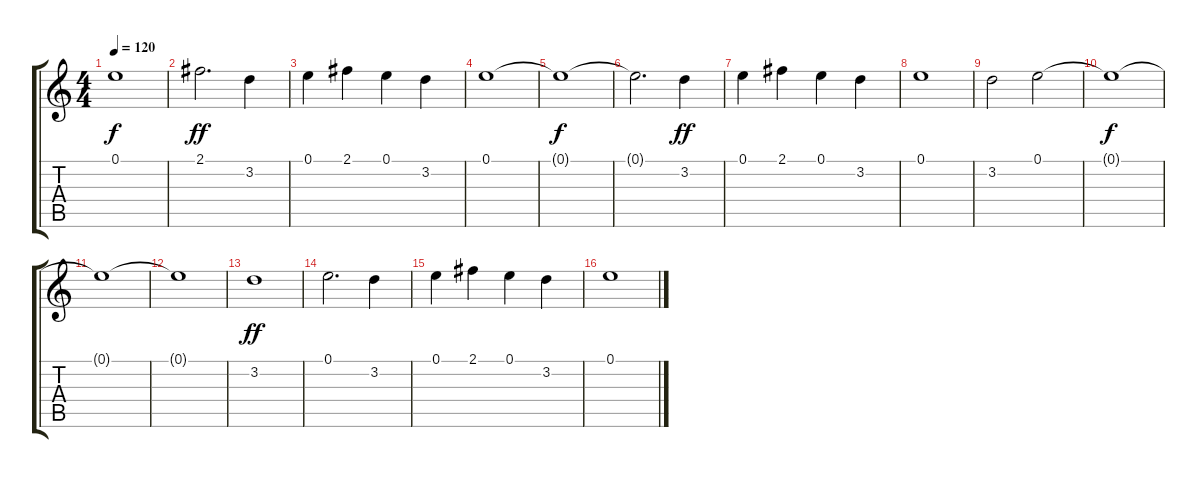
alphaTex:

\track "" {instrument electricbasspick}
\staff {score tabs}
\tuning (E4 B3 G3 D3 A2 E2) {hide}
\ts (4 4)
\tempo 120
\clef g2
\ks c
0.1{t}.1{dy f} |
2.1.2{d dy ff} 3.2.4 |
0.1.4 2.1.4 0.1.4 3.2.4 |
0.1.1 |
0.1{t}.1{dy f} |
0.1{t}.2{d} 3.2.4{dy ff} |
0.1.4 2.1.4 0.1.4 3.2.4 |
0.1.1 |
3.2.2 0.1.2 |
0.1{t}.1{dy f} |
0.1{t}.1 |
0.1{t}.1 |
3.2.1{dy ff} |
0.1.2{d} 3.2.4 |
0.1.4 2.1.4 0.1.4 3.2.4 |
0.1.1
